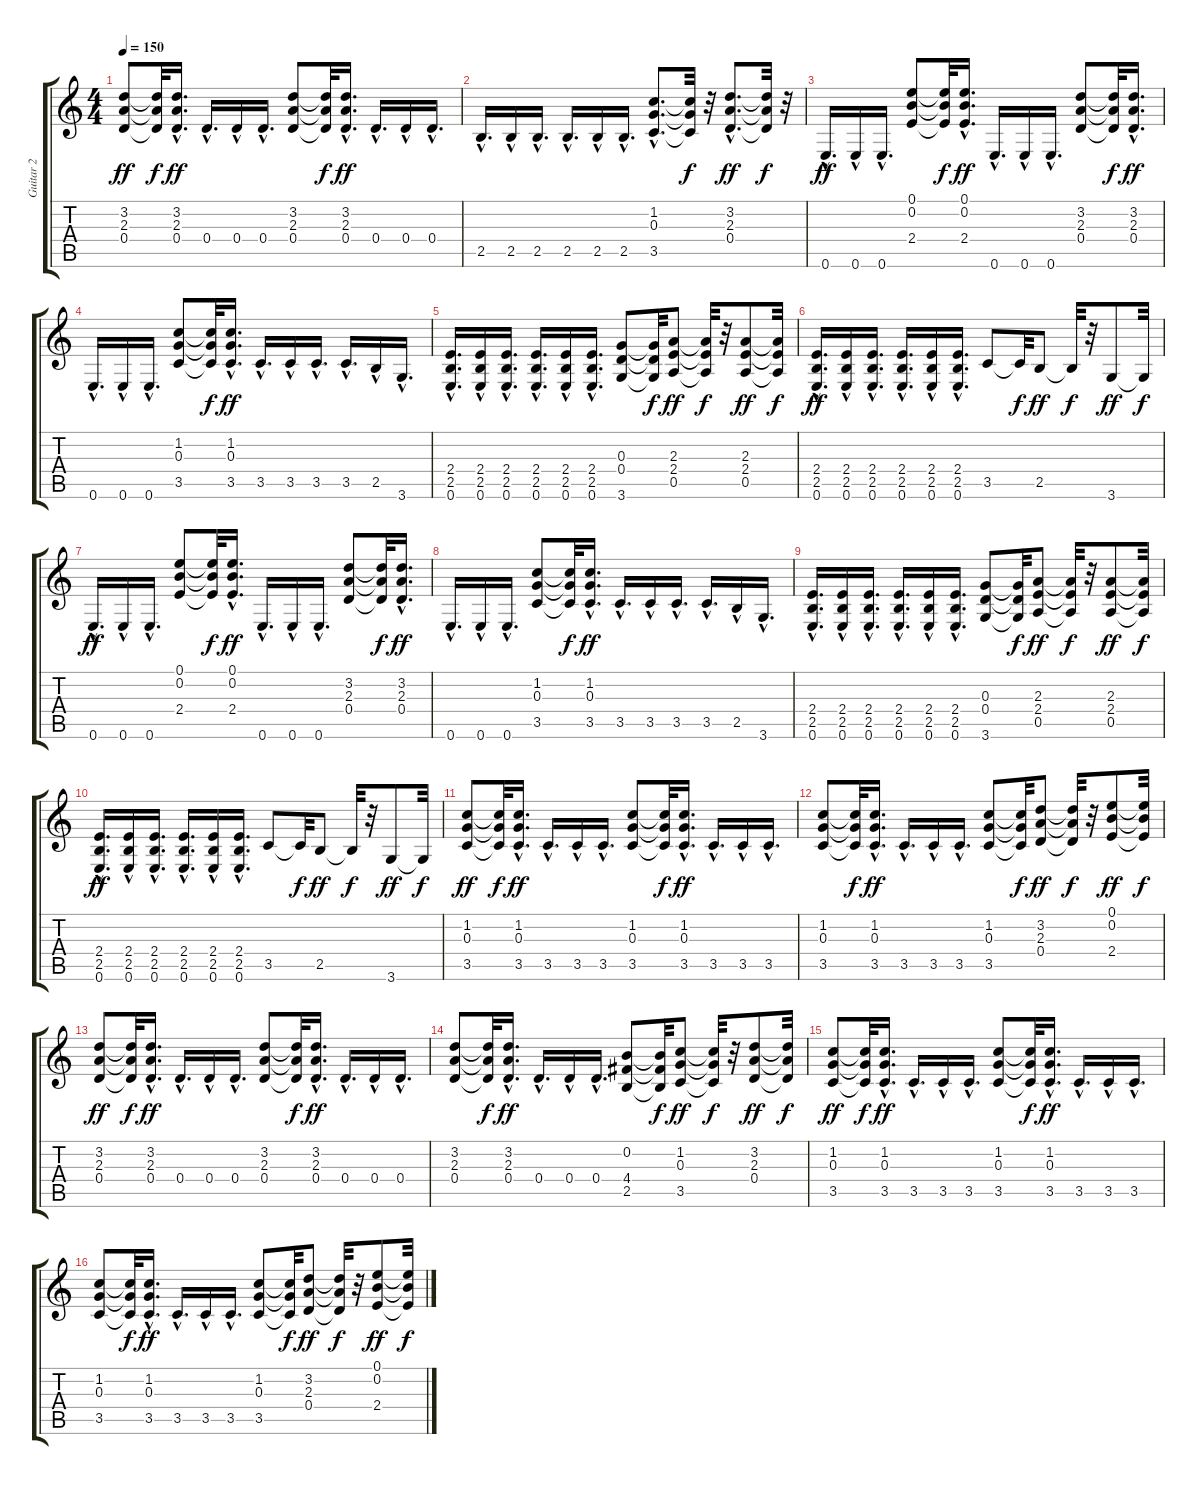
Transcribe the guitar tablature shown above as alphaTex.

\track ("Guitar 2" "Guitar 2") {instrument overdrivenguitar}
\staff {score tabs}
\tuning (E4 B3 G3 D3 A2 E2) {hide}
\ts (4 4)
\tempo 150
\clef g2
\ks c
(3.2 2.3 0.4).8{dy ff} (3.2{t} 2.3{t} 0.4{t}).32{dy f} (3.2{hac} 2.3{hac} 0.4{hac}).16{d dy ff} 0.4{hac}.16{d} 0.4{hac}.16 0.4{hac}.16{d} (3.2 2.3 0.4).8 (3.2{t} 2.3{t} 0.4{t}).32{dy f} (3.2{hac} 2.3{hac} 0.4{hac}).16{d dy ff} 0.4{hac}.16{d} 0.4{hac}.16 0.4{hac}.16{d} |
2.5{hac}.16{d} 2.5{hac}.16 2.5{hac}.16{d} 2.5{hac}.16{d} 2.5{hac}.16 2.5{hac}.16{d} (1.2{hac} 0.3{hac} 3.5{hac}).8{d} (1.2{t} 0.3{t} 3.5{t}).32{dy f} r.32 (3.2{hac} 2.3{hac} 0.4{hac}).8{d dy ff} (3.2{t} 2.3{t} 0.4{t}).32{dy f} r.32 |
0.6{hac}.16{d dy ff} 0.6{hac}.16 0.6{hac}.16{d} (0.1 0.2 2.4).8 (0.1{t} 0.2{t} 2.4{t}).32{dy f} (0.1{hac} 0.2{hac} 2.4{hac}).16{d dy ff} 0.6{hac}.16{d} 0.6{hac}.16 0.6{hac}.16{d} (3.2 2.3 0.4).8 (3.2{t} 2.3{t} 0.4{t}).32{dy f} (3.2{hac} 2.3{hac} 0.4{hac}).16{d dy ff} |
0.6{hac}.16{d} 0.6{hac}.16 0.6{hac}.16{d} (1.2 0.3 3.5).8 (1.2{t} 0.3{t} 3.5{t}).32{dy f} (1.2{hac} 0.3{hac} 3.5{hac}).16{d dy ff} 3.5{hac}.16{d} 3.5{hac}.16 3.5{hac}.16{d} 3.5{hac}.16{d} 2.5{hac}.16 3.6{hac}.16{d} |
(2.4{hac} 2.5{hac} 0.6{hac}).16{d} (2.4{hac} 2.5{hac} 0.6{hac}).16 (2.4{hac} 2.5{hac} 0.6{hac}).16{d} (2.4{hac} 2.5{hac} 0.6{hac}).16{d} (2.4{hac} 2.5{hac} 0.6{hac}).16 (2.4{hac} 2.5{hac} 0.6{hac}).16{d} (0.3 0.4 3.6).8 (0.3{t} 0.4{t} 3.6{t}).32{dy f} (2.3 2.4 0.5).8{dy ff} (2.3{t} 2.4{t} 0.5{t}).32{dy f} r.32 (2.3 2.4 0.5).8{dy ff} (2.3{t} 2.4{t} 0.5{t}).32{dy f} |
(2.4{hac} 2.5{hac} 0.6{hac}).16{d dy ff} (2.4{hac} 2.5{hac} 0.6{hac}).16 (2.4{hac} 2.5{hac} 0.6{hac}).16{d} (2.4{hac} 2.5{hac} 0.6{hac}).16{d} (2.4{hac} 2.5{hac} 0.6{hac}).16 (2.4{hac} 2.5{hac} 0.6{hac}).16{d} 3.5.8 3.5{t}.32{dy f} 2.5.8{dy ff} 2.5{t}.32{dy f} r.32 3.6.8{dy ff} 3.6{t}.32{dy f} |
0.6{hac}.16{d dy ff} 0.6{hac}.16 0.6{hac}.16{d} (0.1 0.2 2.4).8 (0.1{t} 0.2{t} 2.4{t}).32{dy f} (0.1{hac} 0.2{hac} 2.4{hac}).16{d dy ff} 0.6{hac}.16{d} 0.6{hac}.16 0.6{hac}.16{d} (3.2 2.3 0.4).8 (3.2{t} 2.3{t} 0.4{t}).32{dy f} (3.2{hac} 2.3{hac} 0.4{hac}).16{d dy ff} |
0.6{hac}.16{d} 0.6{hac}.16 0.6{hac}.16{d} (1.2 0.3 3.5).8 (1.2{t} 0.3{t} 3.5{t}).32{dy f} (1.2{hac} 0.3{hac} 3.5{hac}).16{d dy ff} 3.5{hac}.16{d} 3.5{hac}.16 3.5{hac}.16{d} 3.5{hac}.16{d} 2.5{hac}.16 3.6{hac}.16{d} |
(2.4{hac} 2.5{hac} 0.6{hac}).16{d} (2.4{hac} 2.5{hac} 0.6{hac}).16 (2.4{hac} 2.5{hac} 0.6{hac}).16{d} (2.4{hac} 2.5{hac} 0.6{hac}).16{d} (2.4{hac} 2.5{hac} 0.6{hac}).16 (2.4{hac} 2.5{hac} 0.6{hac}).16{d} (0.3 0.4 3.6).8 (0.3{t} 0.4{t} 3.6{t}).32{dy f} (2.3 2.4 0.5).8{dy ff} (2.3{t} 2.4{t} 0.5{t}).32{dy f} r.32 (2.3 2.4 0.5).8{dy ff} (2.3{t} 2.4{t} 0.5{t}).32{dy f} |
(2.4{hac} 2.5{hac} 0.6{hac}).16{d dy ff} (2.4{hac} 2.5{hac} 0.6{hac}).16 (2.4{hac} 2.5{hac} 0.6{hac}).16{d} (2.4{hac} 2.5{hac} 0.6{hac}).16{d} (2.4{hac} 2.5{hac} 0.6{hac}).16 (2.4{hac} 2.5{hac} 0.6{hac}).16{d} 3.5.8 3.5{t}.32{dy f} 2.5.8{dy ff} 2.5{t}.32{dy f} r.32 3.6.8{dy ff} 3.6{t}.32{dy f} |
(1.2 0.3 3.5).8{dy ff} (1.2{t} 0.3{t} 3.5{t}).32{dy f} (1.2{hac} 0.3{hac} 3.5{hac}).16{d dy ff} 3.5{hac}.16{d} 3.5{hac}.16 3.5{hac}.16{d} (1.2 0.3 3.5).8 (1.2{t} 0.3{t} 3.5{t}).32{dy f} (1.2{hac} 0.3{hac} 3.5{hac}).16{d dy ff} 3.5{hac}.16{d} 3.5{hac}.16 3.5{hac}.16{d} |
(1.2 0.3 3.5).8 (1.2{t} 0.3{t} 3.5{t}).32{dy f} (1.2{hac} 0.3{hac} 3.5{hac}).16{d dy ff} 3.5{hac}.16{d} 3.5{hac}.16 3.5{hac}.16{d} (1.2 0.3 3.5).8 (1.2{t} 0.3{t} 3.5{t}).32{dy f} (3.2 2.3 0.4).8{dy ff} (3.2{t} 2.3{t} 0.4{t}).32{dy f} r.32 (0.1 0.2 2.4).8{dy ff} (0.1{t} 0.2{t} 2.4{t}).32{dy f} |
(3.2 2.3 0.4).8{dy ff} (3.2{t} 2.3{t} 0.4{t}).32{dy f} (3.2{hac} 2.3{hac} 0.4{hac}).16{d dy ff} 0.4{hac}.16{d} 0.4{hac}.16 0.4{hac}.16{d} (3.2 2.3 0.4).8 (3.2{t} 2.3{t} 0.4{t}).32{dy f} (3.2{hac} 2.3{hac} 0.4{hac}).16{d dy ff} 0.4{hac}.16{d} 0.4{hac}.16 0.4{hac}.16{d} |
(3.2 2.3 0.4).8 (3.2{t} 2.3{t} 0.4{t}).32{dy f} (3.2{hac} 2.3{hac} 0.4{hac}).16{d dy ff} 0.4{hac}.16{d} 0.4{hac}.16 0.4{hac}.16{d} (0.2 4.4 2.5).8 (0.2{t} 4.4{t} 2.5{t}).32{dy f} (1.2 0.3 3.5).8{dy ff} (1.2{t} 0.3{t} 3.5{t}).32{dy f} r.32 (3.2 2.3 0.4).8{dy ff} (3.2{t} 2.3{t} 0.4{t}).32{dy f} |
(1.2 0.3 3.5).8{dy ff} (1.2{t} 0.3{t} 3.5{t}).32{dy f} (1.2{hac} 0.3{hac} 3.5{hac}).16{d dy ff} 3.5{hac}.16{d} 3.5{hac}.16 3.5{hac}.16{d} (1.2 0.3 3.5).8 (1.2{t} 0.3{t} 3.5{t}).32{dy f} (1.2{hac} 0.3{hac} 3.5{hac}).16{d dy ff} 3.5{hac}.16{d} 3.5{hac}.16 3.5{hac}.16{d} |
(1.2 0.3 3.5).8 (1.2{t} 0.3{t} 3.5{t}).32{dy f} (1.2{hac} 0.3{hac} 3.5{hac}).16{d dy ff} 3.5{hac}.16{d} 3.5{hac}.16 3.5{hac}.16{d} (1.2 0.3 3.5).8 (1.2{t} 0.3{t} 3.5{t}).32{dy f} (3.2 2.3 0.4).8{dy ff} (3.2{t} 2.3{t} 0.4{t}).32{dy f} r.32 (0.1 0.2 2.4).8{dy ff} (0.1{t} 0.2{t} 2.4{t}).32{dy f}
